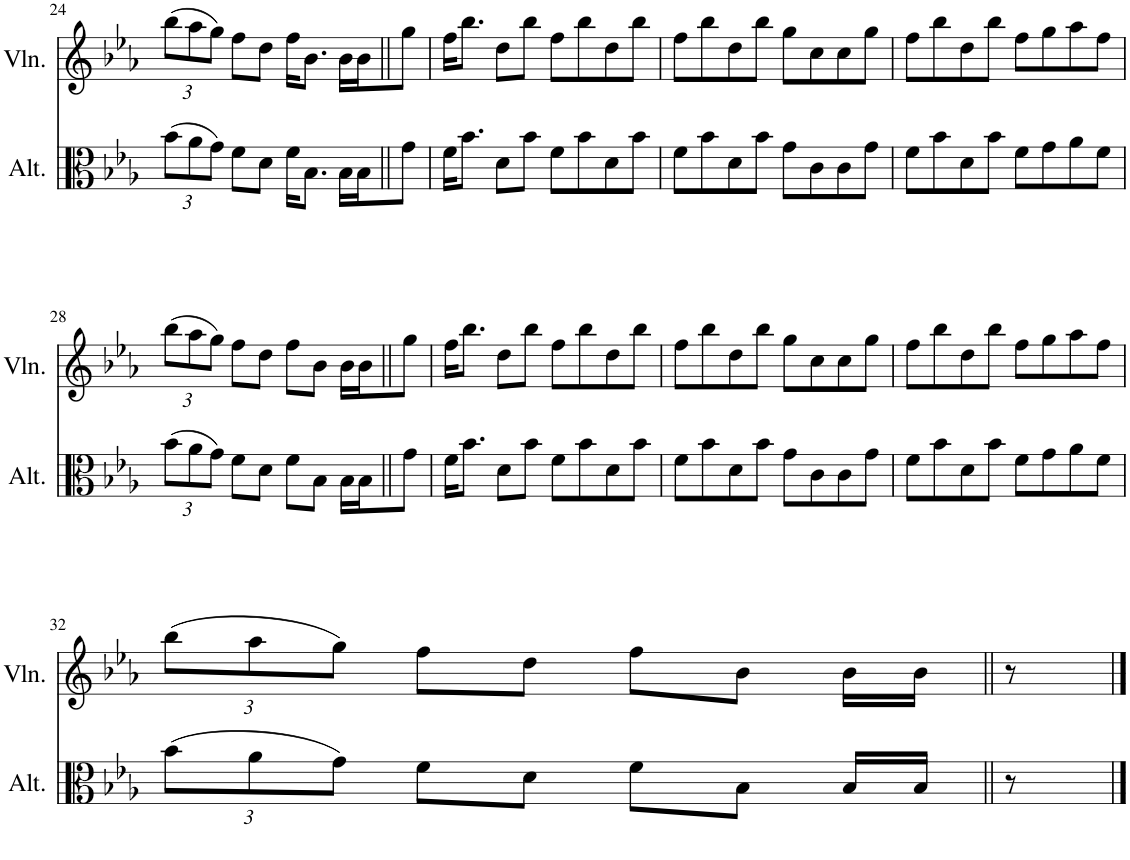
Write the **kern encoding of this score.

**kern	**kern
*part2	*part1
*staff2	*staff1
*I"Alto	*I"Violon
*I'Alt.	*I'Vln.
!!LO:PB:g=z
*clefC3	*clefG2
*k[b-e-a-]	*k[b-e-a-]
*M4/4	*M4/4
*met(c)	*met(c)
*Xbrackettup	*Xbrackettup
=24	=24
(12b-\L	(12bb-\L
12a-\	12aa-\
12g\J)	12gg\J)
8f\L	8ff\L
8d\J	8dd\J
16f\KL	16ff\KL
8.B-\J	8.b-\J
16B-\LL	16b-\LL
16B-\J	16b-\J
8g\J	8gg\J
=25	=25
16f\KL	16ff\KL
8.b-\J	8.bb-\J
8d\L	8dd\L
8b-\J	8bb-\J
8f\L	8ff\L
8b-\	8bb-\
8d\	8dd\
8b-\J	8bb-\J
=26	=26
8f\L	8ff\L
8b-\	8bb-\
8d\	8dd\
8b-\J	8bb-\J
8g\L	8gg\L
8c\	8cc\
8c\	8cc\
8g\J	8gg\J
=27	=27
8f\L	8ff\L
8b-\	8bb-\
8d\	8dd\
8b-\J	8bb-\J
8f\L	8ff\L
8g\	8gg\
8a-\	8aa-\
8f\J	8ff\J
!!LO:LB:g=z
=28	=28
(12b-\L	(12bb-\L
12a-\	12aa-\
12g\J)	12gg\J)
8f\L	8ff\L
8d\J	8dd\J
8f\L	8ff\L
8B-\J	8b-\J
16B-\LL	16b-\LL
16B-\J	16b-\J
8g\J	8gg\J
=29	=29
16f\KL	16ff\KL
8.b-\J	8.bb-\J
8d\L	8dd\L
8b-\J	8bb-\J
8f\L	8ff\L
8b-\	8bb-\
8d\	8dd\
8b-\J	8bb-\J
=30	=30
8f\L	8ff\L
8b-\	8bb-\
8d\	8dd\
8b-\J	8bb-\J
8g\L	8gg\L
8c\	8cc\
8c\	8cc\
8g\J	8gg\J
=31	=31
8f\L	8ff\L
8b-\	8bb-\
8d\	8dd\
8b-\J	8bb-\J
8f\L	8ff\L
8g\	8gg\
8a-\	8aa-\
8f\J	8ff\J
!!LO:LB:g=z
=32	=32
(12b-\L	(12bb-\L
12a-\	12aa-\
12g\J)	12gg\J)
8f\L	8ff\L
8d\J	8dd\J
8f\L	8ff\L
8B-\J	8b-\J
16B-/LL	16b-\LL
16B-/JJ	16b-\JJ
8r	8r
==	==
*-	*-
